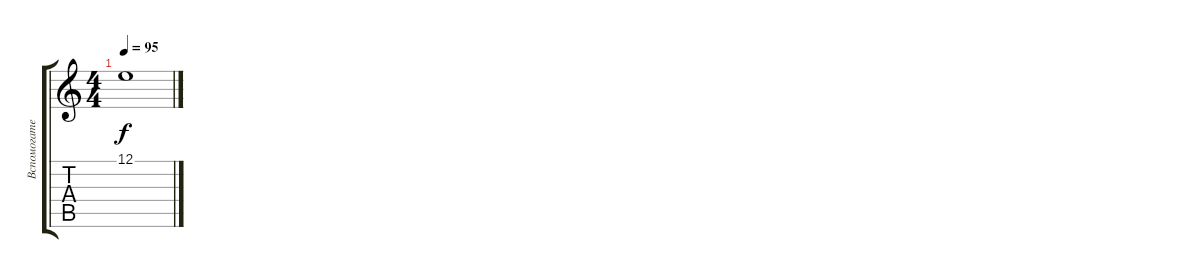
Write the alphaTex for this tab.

\track ("Вспомогательное соло" "Вспомогате") {instrument flute}
\staff {score tabs}
\tuning (E4 B3 G3 D3 A2 E2) {hide}
\ts (4 4)
\tempo 95
\clef g2
\ks c
12.1.1{dy f}
